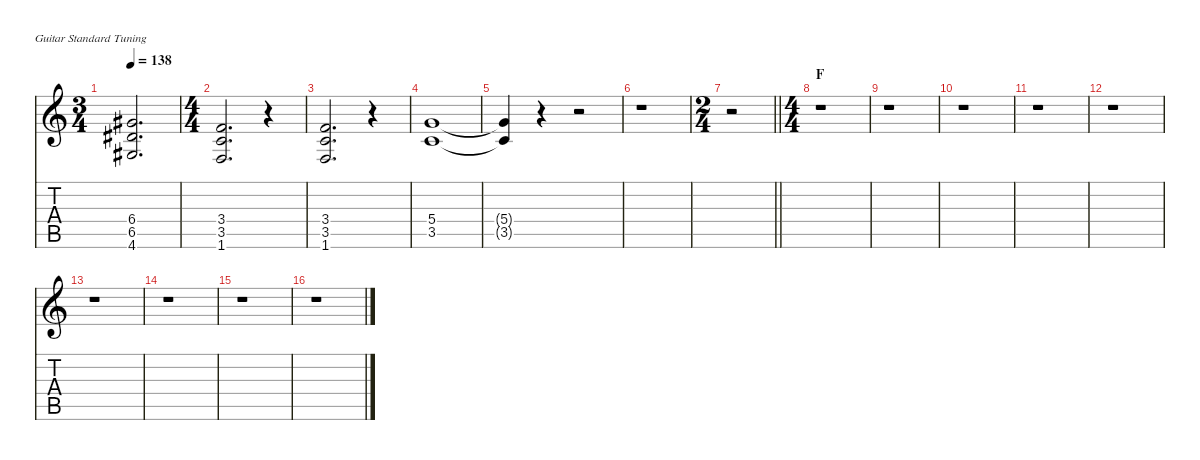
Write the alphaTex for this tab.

\defaultSystemsLayout 4
\hideDynamics
\bracketExtendMode nobrackets
\singleTrackTrackNamePolicy hidden
\multiTrackTrackNamePolicy hidden
\firstSystemTrackNameMode fullname
\firstSystemTrackNameOrientation horizontal
\otherSystemsTrackNameOrientation horizontal
\track ("Guitar 1" "dist.guit.") {instrument distortionguitar}
\staff {score tabs}
\tuning (E4 B3 G3 D3 A2 E2)
\ts (3 4)
\tempo 138
\clef g2
\ks c
(6.4{acc #} 6.5{acc #} 4.6{acc #}).2{d dy fff beam Up} |
\ts (4 4)
(3.4 3.5 1.6).2{d beam Up} r.4{beam Up} |
(3.4 3.5 1.6).2{d beam Up} r.4{beam Up} |
(5.4 3.5).1{beam Up} |
(5.4{t} 3.5{t}).4{dy f beam Up} r.4{beam Up} r.2{beam Up} |
r.1{beam Down} |
\ts (2 4)
\barLineRight lightlight
r.2{beam Down} |
\ts (4 4)
\section ("" "F")
r.1{beam Down} |
r.1{beam Down} |
r.1{beam Down} |
r.1{beam Down} |
r.1{beam Down} |
r.1{beam Down} |
r.1{beam Down} |
r.1{beam Down} |
r.1{beam Down}
